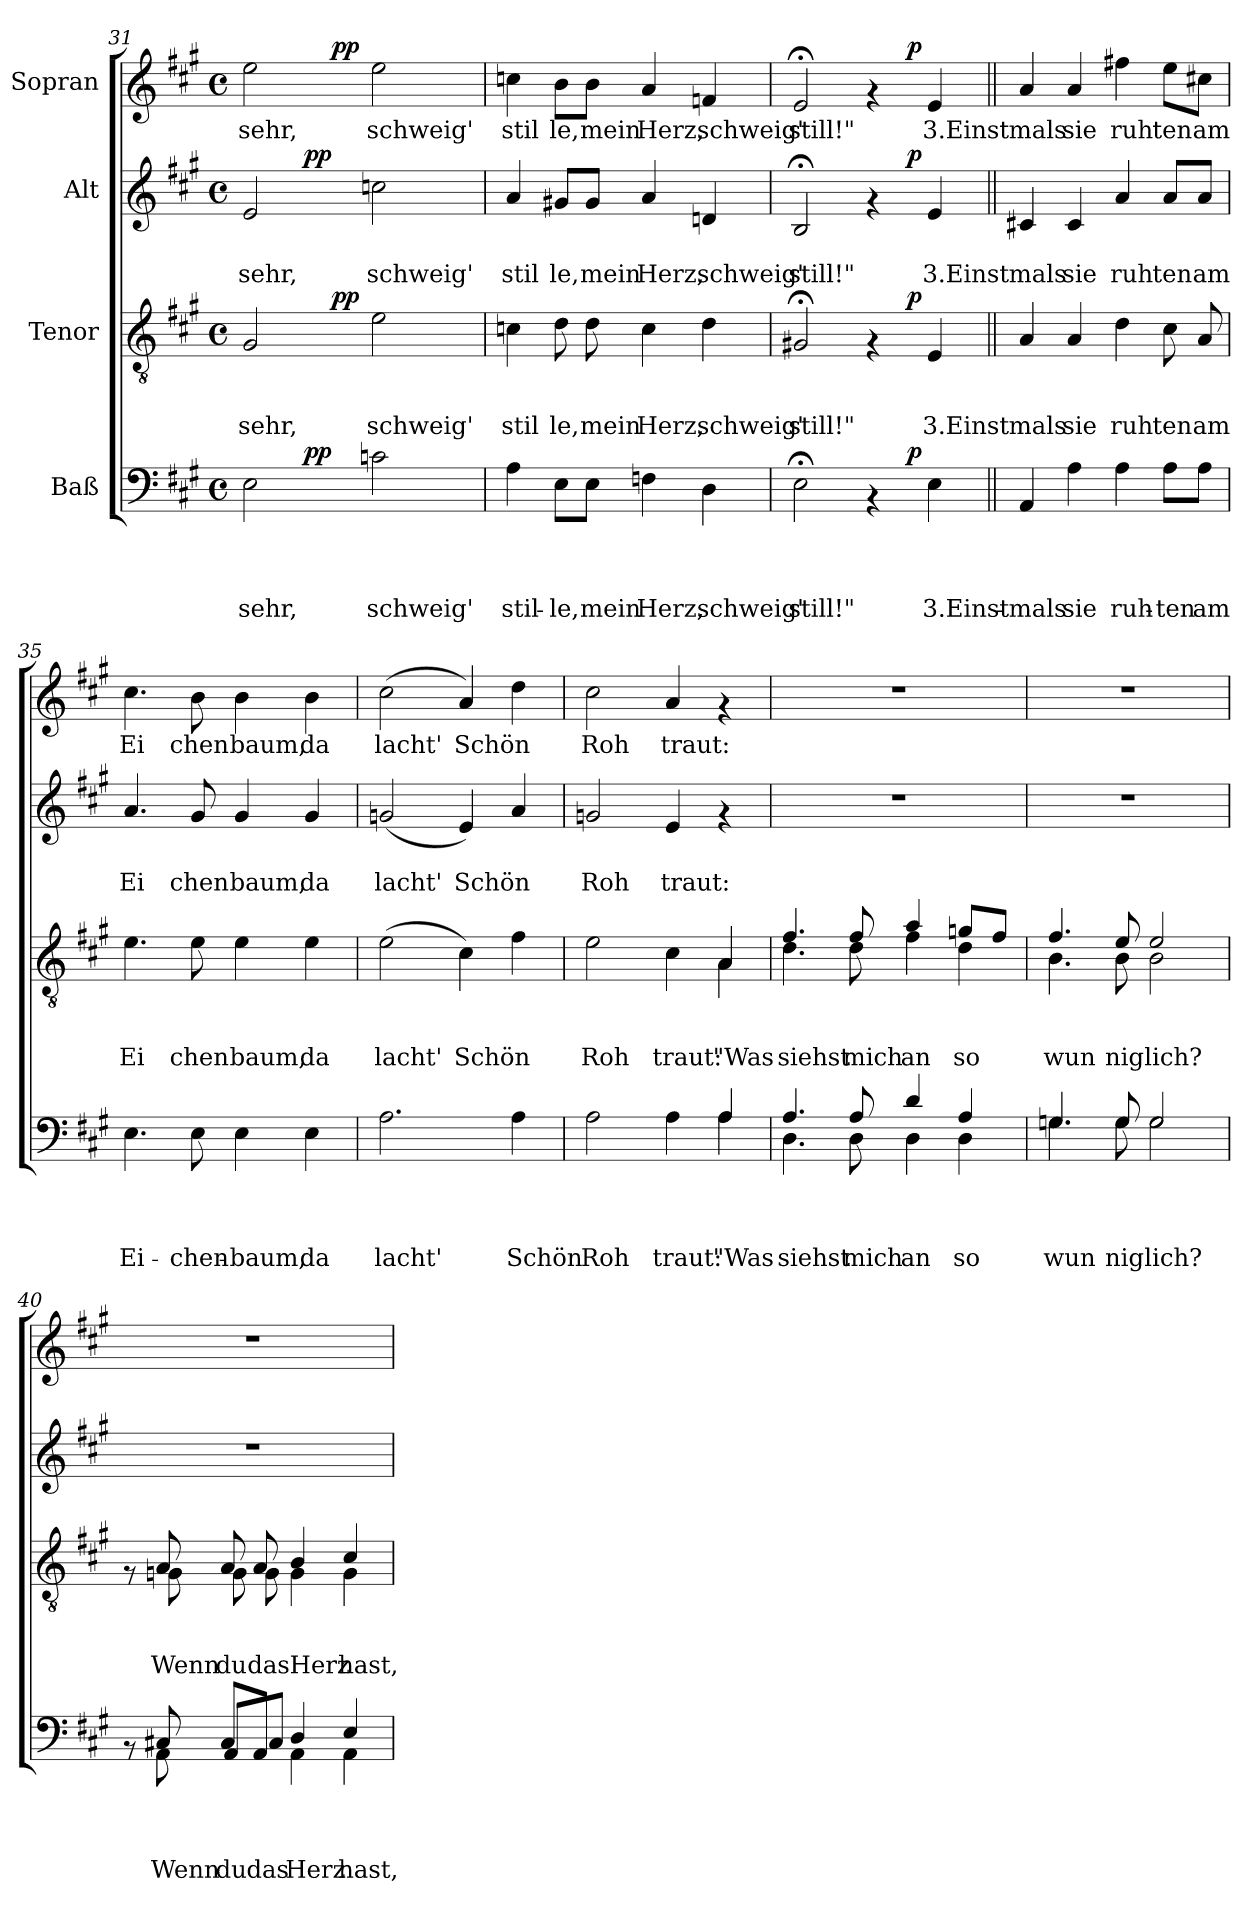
**kern	**text	**text	**text	**text	**dynam	**kern	**text	**text	**text	**dynam	**kern	**text	**text	**dynam	**kern	**text	**dynam
*part4	*part4	*part4	*part4	*part4	*part4	*part3	*part3	*part3	*part3	*part3	*part2	*part2	*part2	*part2	*part1	*part1	*part1
*staff4	*staff4	*staff4	*staff4	*staff4	*staff4	*staff3	*staff3	*staff3	*staff3	*staff3	*staff2	*staff2	*staff2	*staff2	*staff1	*staff1	*staff1
*I"Baß	*	*	*	*	*	*I"Tenor	*	*	*	*	*I"Alt	*	*	*	*I"Sopran	*	*
*clefF4	*	*	*	*	*	*clefGv2	*	*	*	*	*clefG2	*	*	*	*clefG2	*	*
*k[f#c#g#]	*	*	*	*	*	*k[f#c#g#]	*	*	*	*	*k[f#c#g#]	*	*	*	*k[f#c#g#]	*	*
*A:	*	*	*	*	*	*A:	*	*	*	*	*A:	*	*	*	*A:	*	*
*M4/4	*	*	*	*	*	*M4/4	*	*	*	*	*M4/4	*	*	*	*M4/4	*	*
*met(c)	*	*	*	*	*	*met(c)	*	*	*	*	*met(c)	*	*	*	*met(c)	*	*
=31	=31	=31	=31	=31	=31	=31	=31	=31	=31	=31	=31	=31	=31	=31	=31	=31	=31
!	!	!	!	!LO:LY:b:rj	!	!	!	!	!LO:LY:b:rj	!	!	!	!LO:LY:b:rj	!	!	!LO:LY:b:rj	!
*^	*	*	*	*	*	*^	*	*	*	*	*^	*	*	*	*^	*	*
2E\	6ryy	.	.	.	sehr,	.	2G#/	4ryy	.	.	sehr,	.	2e/	6ryy	.	sehr,	.	2ee\	4ryy	sehr,	.
.	24..ryy	.	.	.	.	.	.	.	.	.	.	.	.	24..ryy	.	.	.	.	.	.	.
!	!	!	!	!	!	!LO:DY:a	!	!	!	!	!	!	!	!	!	!	!LO:DY:a	!	!	!	!
.	3%2ryy	.	.	.	.	pp	.	.	.	.	.	.	.	3%2ryy	.	.	pp	.	.	.	.
.	.	.	.	.	.	.	.	16ryy	.	.	.	.	.	.	.	.	.	.	16ryy	.	.
!	!	!	!	!	!	!	!	!	!	!	!	!LO:DY:a	!	!	!	!	!	!	!	!	!LO:DY:a
.	.	.	.	.	.	.	.	2ryy	.	.	.	pp	.	.	.	.	.	.	2ryy	.	pp
!	!	!	!	!	!LO:LY:b:rj	!	!	!	!	!	!LO:LY:b:rj	!	!	!	!	!LO:LY:b:rj	!	!	!	!LO:LY:b:rj	!
2cn\	.	.	.	.	schweig'	.	2e\	.	.	.	schweig'	.	2ccn\	.	.	schweig'	.	2ee\	.	schweig'	.
.	.	.	.	.	.	.	.	8.ryy	.	.	.	.	.	.	.	.	.	.	8.ryy	.	.
.	12ryy	.	.	.	.	.	.	.	.	.	.	.	.	12ryy	.	.	.	.	.	.	.
.	96ryy	.	.	.	.	.	.	.	.	.	.	.	.	96ryy	.	.	.	.	.	.	.
!!LO:LB:g=z
=32	=32	=32	=32	=32	=32	=32	=32	=32	=32	=32	=32	=32	=32	=32	=32	=32	=32	=32	=32	=32	=32
!	!	!	!	!	!LO:LY:b:rj	!	!	!	!	!	!LO:LY:b:rj	!	!	!	!	!LO:LY:b:rj	!	!	!	!LO:LY:b:rj	!
*v	*v	*	*	*	*	*	*	*	*	*	*	*	*v	*v	*	*	*	*v	*v	*	*
*	*	*	*	*	*	*v	*v	*	*	*	*	*	*	*	*	*	*	*
4A\	.	.	.	stil-	.	4cn\	.	.	stil	.	4a/	.	stil	.	4ccn\	stil	.
!	!	!	!	!LO:LY:b:rj	!	!	!	!	!LO:LY:b:rj	!	!	!	!LO:LY:b:rj	!	!	!LO:LY:b:rj	!
8E\L	.	.	.	-le,	.	8d\	.	.	le,	.	8g#X/L	.	le,	.	8b\L	le,	.
!	!	!	!	!LO:LY:b:rj	!	!	!	!	!LO:LY:b:rj	!	!	!	!LO:LY:b:rj	!	!	!LO:LY:b:rj	!
8E\J	.	.	.	mein	.	8d\	.	.	mein	.	8g#/J	.	mein	.	8b\J	mein	.
!	!	!	!	!LO:LY:b:rj	!	!	!	!	!LO:LY:b:rj	!	!	!	!LO:LY:b:rj	!	!	!LO:LY:b:rj	!
4Fn\	.	.	.	Herz,	.	4c\	.	.	Herz,	.	4a/	.	Herz,	.	4a/	Herz,	.
!	!	!	!	!LO:LY:b:rj	!	!	!	!	!LO:LY:b:rj	!	!	!	!LO:LY:b:rj	!	!	!LO:LY:b:rj	!
4D\	.	.	.	schweig'	.	4d\	.	.	schweig'	.	4dn/	.	schweig'	.	4fn/	schweig'	.
=33	=33	=33	=33	=33	=33	=33	=33	=33	=33	=33	=33	=33	=33	=33	=33	=33	=33
!	!	!	!	!LO:LY:b:rj	!	!	!	!	!LO:LY:b:rj	!	!	!	!LO:LY:b:rj	!	!	!LO:LY:b:rj	!
*^	*	*	*	*	*	*^	*	*	*	*	*^	*	*	*	*^	*	*
2E;<\	2ryy	.	.	.	still!"	.	2G#X;</	2ryy	.	.	still!"	.	2B;</	2ryy	.	still!"	.	2e;</	2ryy	still!"	.
4rAA	8.ryy	.	.	.	.	.	4rF	8.ryy	.	.	.	.	4rf	8.ryy	.	.	.	4rf	8.ryy	.	.
!	!	!	!	!	!	!LO:DY:a	!	!	!	!	!	!LO:DY:a	!	!	!	!	!LO:DY:a	!	!	!	!LO:DY:a
.	4ryy	.	.	.	.	p	.	4ryy	.	.	.	p	.	4ryy	.	.	p	.	4ryy	.	p
!	!	!	!	!	!LO:LY:b:rj	!	!	!	!	!	!LO:LY:b:rj	!	!	!	!	!LO:LY:b:rj	!	!	!	!LO:LY:b:rj	!
4E\	.	.	.	.	3.Einst-	.	4E/	.	.	.	3.Einst	.	4e/	.	.	3.Einst	.	4e/	.	3.Einst	.
.	16ryy	.	.	.	.	.	.	16ryy	.	.	.	.	.	16ryy	.	.	.	.	16ryy	.	.
=34||	=34||	=34||	=34||	=34||	=34||	=34||	=34||	=34||	=34||	=34||	=34||	=34||	=34||	=34||	=34||	=34||	=34||	=34||	=34||	=34||	=34||
!	!	!	!	!	!LO:LY:b:rj	!	!	!	!	!	!LO:LY:b:rj	!	!	!	!	!LO:LY:b:rj	!	!	!	!LO:LY:b:rj	!
*v	*v	*	*	*	*	*	*	*	*	*	*	*	*v	*v	*	*	*	*v	*v	*	*
*	*	*	*	*	*	*v	*v	*	*	*	*	*	*	*	*	*	*	*
4AA/	.	.	.	-mals	.	4A/	.	.	mals	.	4c#X/	.	mals	.	4a/	mals	.
!	!	!	!	!LO:LY:b:rj	!	!	!	!	!LO:LY:b:rj	!	!	!	!LO:LY:b:rj	!	!	!LO:LY:b:rj	!
4A\	.	.	.	sie	.	4A/	.	.	sie	.	4c#/	.	sie	.	4a/	sie	.
!	!	!	!	!LO:LY:b:rj	!	!	!	!	!LO:LY:b:rj	!	!	!	!LO:LY:b:rj	!	!	!LO:LY:b:rj	!
4A\	.	.	.	ruh-	.	4d\	.	.	ruh	.	4a/	.	ruh	.	4ff#X\	ruh	.
!	!	!	!	!LO:LY:b:rj	!	!	!	!	!LO:LY:b:rj	!	!	!	!LO:LY:b:rj	!	!	!LO:LY:b:rj	!
8A\L	.	.	.	-ten	.	8c#\	.	.	ten	.	8a/L	.	ten	.	8ee\L	ten	.
!	!	!	!	!LO:LY:b:rj	!	!	!	!	!LO:LY:b:rj	!	!	!	!LO:LY:b:rj	!	!	!LO:LY:b:rj	!
8A\J	.	.	.	am	.	8A/	.	.	am	.	8a/J	.	am	.	8cc#X\J	am	.
=35	=35	=35	=35	=35	=35	=35	=35	=35	=35	=35	=35	=35	=35	=35	=35	=35	=35
!	!	!	!	!LO:LY:b:rj	!	!	!	!	!LO:LY:b:rj	!	!	!	!LO:LY:b:rj	!	!	!LO:LY:b:rj	!
4.E\	.	.	.	Ei-	.	4.e\	.	.	Ei	.	4.a/	.	Ei	.	4.cc#\	Ei	.
!	!	!	!	!LO:LY:b:rj	!	!	!	!	!LO:LY:b:rj	!	!	!	!LO:LY:b:rj	!	!	!LO:LY:b:rj	!
8E\	.	.	.	-chen-	.	8e\	.	.	chen	.	8g#/	.	chen	.	8b\	chen	.
!	!	!	!	!LO:LY:b:rj	!	!	!	!	!LO:LY:b:rj	!	!	!	!LO:LY:b:rj	!	!	!LO:LY:b:rj	!
4E\	.	.	.	-baum,	.	4e\	.	.	baum,	.	4g#/	.	baum,	.	4b\	baum,	.
!	!	!	!	!LO:LY:b:rj	!	!	!	!	!LO:LY:b:rj	!	!	!	!LO:LY:b:rj	!	!	!LO:LY:b:rj	!
4E\	.	.	.	da	.	4e\	.	.	da	.	4g#/	.	da	.	4b\	da	.
!!LO:PB:g=z
=36	=36	=36	=36	=36	=36	=36	=36	=36	=36	=36	=36	=36	=36	=36	=36	=36	=36
!	!	!	!	!LO:LY:b:rj	!	!	!	!	!LO:LY:b:rj	!	!	!	!LO:LY:b:rj	!	!	!LO:LY:b:rj	!
2.A\	.	.	.	lacht'	.	(>2e\	.	.	lacht'	.	(<2gn/	.	lacht'	.	(>2cc#\	lacht'	.
!	!	!	!	!	!	!	!	!	!LO:LY:b:rj	!	!	!	!LO:LY:b:rj	!	!	!LO:LY:b:rj	!
.	.	.	.	.	.	4c#\)	.	.	Schön	.	4e/)	.	Schön	.	4a/)	Schön	.
!	!	!	!	!LO:LY:b:rj	!	!	!	!	!	!	!	!	!	!	!	!	!
4A\	.	.	.	Schön	.	4f#\	.	.	.	.	4a/	.	.	.	4dd\	.	.
=37	=37	=37	=37	=37	=37	=37	=37	=37	=37	=37	=37	=37	=37	=37	=37	=37	=37
!	!	!	!	!LO:LY:b:rj	!	!	!	!	!LO:LY:b:rj	!	!	!	!LO:LY:b:rj	!	!	!LO:LY:b:rj	!
*^	*	*	*	*	*	*^	*	*	*	*	*	*	*	*	*	*	*
2A\	2.ryy	.	.	.	Roh	.	2e\	2.ryy	.	.	Roh	.	2gn/	.	Roh	.	2cc#\	Roh	.
!	!	!	!	!	!LO:LY:b:rj	!	!	!	!	!	!LO:LY:b:rj	!	!	!	!LO:LY:b:rj	!	!	!LO:LY:b:rj	!
4A\	.	.	.	.	traut:	.	4c#\	.	.	.	traut:	.	4e/	.	traut:	.	4a/	traut:	.
!	!	!	!	!	!LO:LY:b:rj	!	!	!	!	!	!LO:LY:b:rj	!	!	!	!	!	!	!	!
4A/	4A\	.	.	.	"Was	.	4A/	4A\	.	.	"Was	.	4rf	.	.	.	4rf	.	.
=38	=38	=38	=38	=38	=38	=38	=38	=38	=38	=38	=38	=38	=38	=38	=38	=38	=38	=38	=38
!	!	!	!	!	!LO:LY:b:rj	!	!	!	!	!	!LO:LY:b:rj	!	!	!	!	!	!	!	!
4.A/	4.D\	.	.	.	siehst	.	4.f#/	4.d\	.	.	siehst	.	1r	.	.	.	1r	.	.
!	!	!	!	!	!LO:LY:b:rj	!	!	!	!	!	!LO:LY:b:rj	!	!	!	!	!	!	!	!
8A/	8D\	.	.	.	mich	.	8f#/	8d\	.	.	mich	.	.	.	.	.	.	.	.
!	!	!	!	!	!LO:LY:b:rj	!	!	!	!	!	!LO:LY:b:rj	!	!	!	!	!	!	!	!
4d/	4D\	.	.	.	an	.	4a/	4f#\	.	.	an	.	.	.	.	.	.	.	.
!	!	!	!	!	!LO:LY:b:rj	!	!	!	!	!	!LO:LY:b:rj	!	!	!	!	!	!	!	!
4A/	4D\	.	.	.	so	.	4d\	8gn/L	.	.	so	.	.	.	.	.	.	.	.
.	.	.	.	.	.	.	.	8f#/J	.	.	.	.	.	.	.	.	.	.	.
=39	=39	=39	=39	=39	=39	=39	=39	=39	=39	=39	=39	=39	=39	=39	=39	=39	=39	=39	=39
!	!	!	!	!	!LO:LY:b:rj	!	!	!	!	!	!LO:LY:b:rj	!	!	!	!	!	!	!	!
4.Gn/	4.G\	.	.	.	wun	.	4.f#/	4.B\	.	.	wun	.	1r	.	.	.	1r	.	.
!	!	!	!	!	!LO:LY:b:rj	!	!	!	!	!	!LO:LY:b:rj	!	!	!	!	!	!	!	!
8G/	8G\	.	.	.	nig	.	8e/	8B\	.	.	nig	.	.	.	.	.	.	.	.
!	!	!	!	!	!LO:LY:b:rj	!	!	!	!	!	!LO:LY:b:rj	!	!	!	!	!	!	!	!
2G/	2G\	.	.	.	lich?	.	2e/	2B\	.	.	lich?	.	.	.	.	.	.	.	.
=40	=40	=40	=40	=40	=40	=40	=40	=40	=40	=40	=40	=40	=40	=40	=40	=40	=40	=40	=40
8rAA	8ryy	.	.	.	.	.	8rF	8ryy	.	.	.	.	1r	.	.	.	1r	.	.
!	!	!	!	!	!LO:LY:b:rj	!	!	!	!	!	!LO:LY:b:rj	!	!	!	!	!	!	!	!
8C#X/	8AA\	.	.	.	Wenn	.	8A/	8Gn\	.	.	Wenn	.	.	.	.	.	.	.	.
!	!	!	!	!	!LO:LY:b:rj	!	!	!	!	!	!LO:LY:b:rj	!	!	!	!	!	!	!	!
8C#/L	8AA/L	.	.	.	du	.	8A/	8G\	.	.	du	.	.	.	.	.	.	.	.
!	!	!	!	!	!LO:LY:b:rj	!	!	!	!	!	!LO:LY:b:rj	!	!	!	!	!	!	!	!
8AA/J	8C#/J	.	.	.	das	.	8A/	8G\	.	.	dasHerz	.	.	.	.	.	.	.	.
!	!	!	!	!	!LO:LY:b:rj	!	!	!	!	!	!	!	!	!	!	!	!	!	!
4D/	4AA\	.	.	.	Herz	.	4G\	4B/	.	.	.	.	.	.	.	.	.	.	.
!	!	!	!	!	!LO:LY:b:rj	!	!	!	!	!	!LO:LY:b:rj	!	!	!	!	!	!	!	!
4E/	4AA\	.	.	.	hast,	.	4c#/	4G\	.	.	hast,	.	.	.	.	.	.	.	.
*v	*v	*	*	*	*	*	*	*	*	*	*	*	*	*	*	*	*	*	*
*	*	*	*	*	*	*v	*v	*	*	*	*	*	*	*	*	*	*	*
=	=	=	=	=	=	=	=	=	=	=	=	=	=	=	=	=	=
*-	*-	*-	*-	*-	*-	*-	*-	*-	*-	*-	*-	*-	*-	*-	*-	*-	*-
